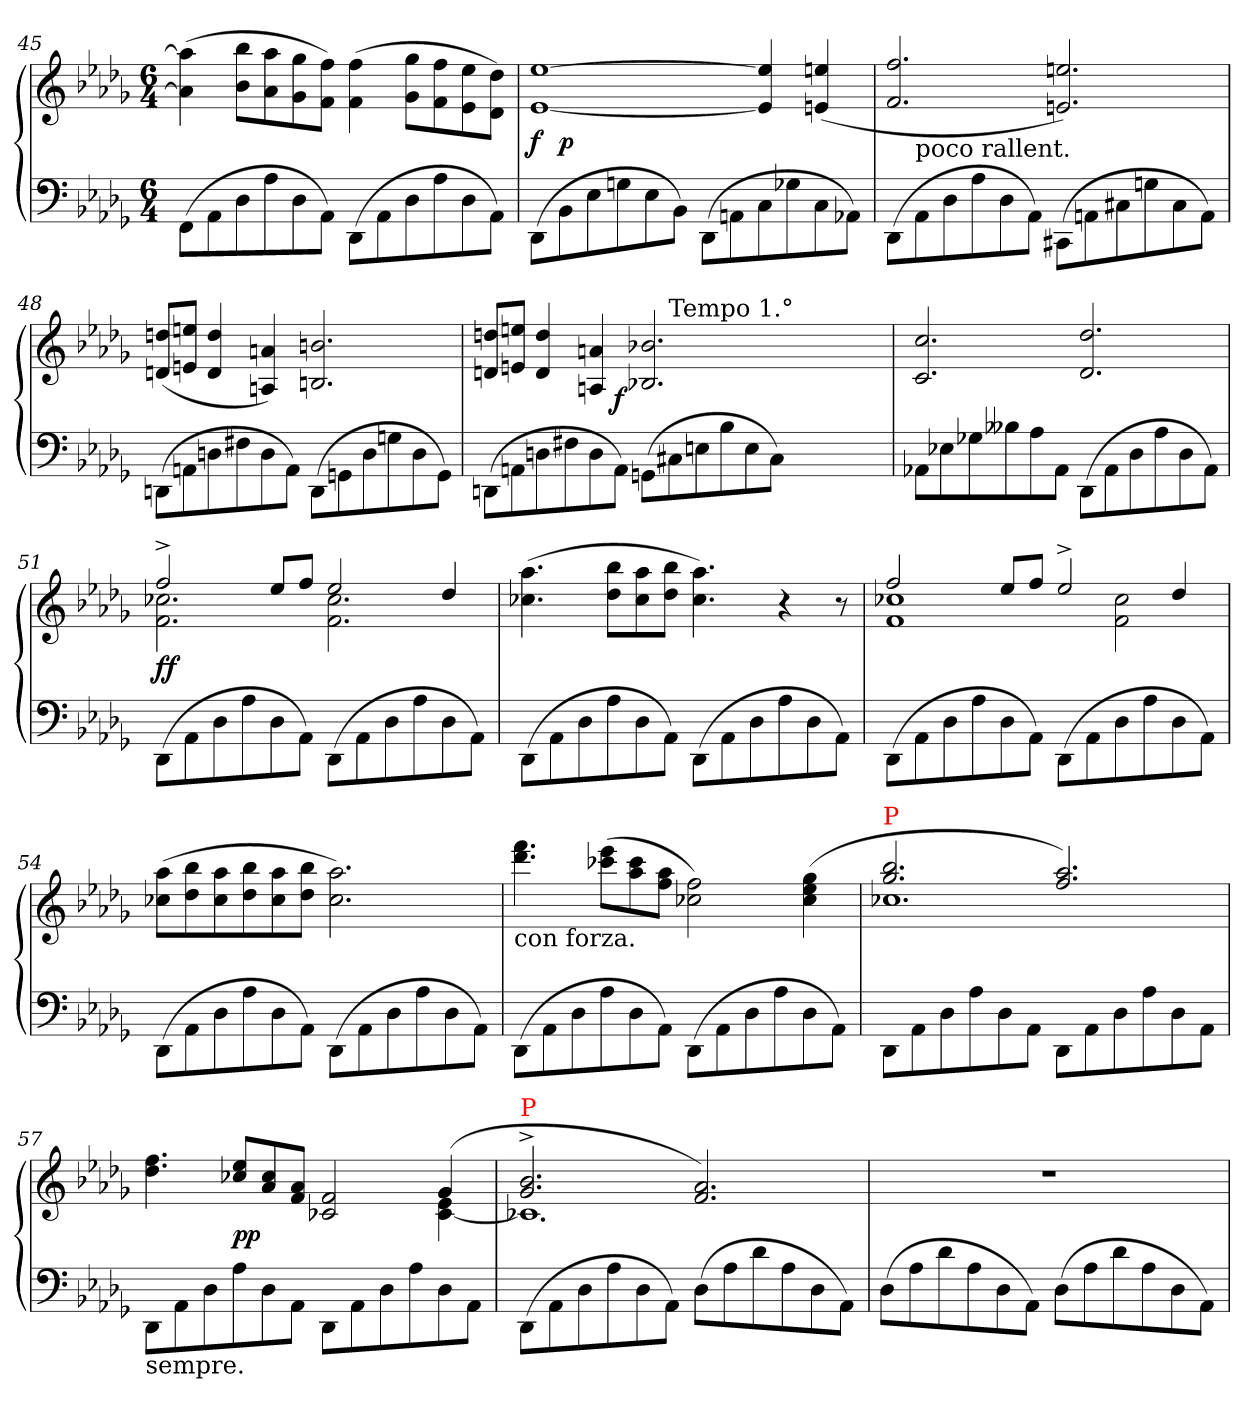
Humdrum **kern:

**kern	**kern	**dynam
*part1	*part1	*part1
*staff2	*staff1	*staff1/2
*clefF4	*clefG2	*
*k[b-e-a-d-g-]	*k[b-e-a-d-g-]	*
*b-:	*b-:	*
*M6/4	*M6/4	*
=45	=45	=45
(8FF\L	(>4aa-] 4a-]	.
8AA-	.	.
8D-	8bb- 8b-L	.
8A-	8aa- 8a-	.
8D-	8gg- 8g-	.
8AA-J)	8ff 8fJ)	.
(8DD-\L	(4ff 4f	.
8AA-	.	.
8D-	8gg- 8g-L	.
8A-	8ff 8f	.
8D-	8ee- 8e-	.
8AA-J)	8dd- 8d-J)	.
=46	=46	=46
*	*^	*
(8DD-\L	[1ee- [1e-	8ryy	f
8BB-	.	1ryy	p
8E-	.	.	.
8Gn	.	.	.
8E-	.	.	.
8BB-J)	.	.	.
(8DD-\L	.	.	.
8AAn	.	.	.
8C	4ee-] 4e-]	.	.
8G-X	.	4.ryy	.
8C	(4een 4en	.	.
8AA-XJ)	.	.	.
*	*v	*v	*
=47	=47	=47
(8DD-\L	2.ff/ 2.f/	.
!LO:TX:a:t=poco rallent.	!	!
8AA-	.	.
8D-	.	.
8A-	.	.
8D-	.	.
8AA-J)	.	.
(8CC#X\L	2.een 2.en)	.
8AAn	.	.
8C#X	.	.
8Gn	.	.
8C#	.	.
8AAJ)	.	.
=48	=48	=48
(8DDn\L	(8ddn 8dnL	.
8AAn	8een 8enJ	.
8Dn	4dd 4d	.
8F#X	.	.
8D	4an 4An)	.
8AAJ)	.	.
(8DD\L	2.bn 2.Bn	.
8GGn	.	.
8D	.	.
8Gn	.	.
8D	.	.
8GGJ)	.	.
=49	=49	=49
*	*^	*
*	*	*^	*
(8DDn\L	8ddn 8dnL	2ryy	2..ryy	.
8AAn	8een 8enJ	.	.	.
8Dn	4dd 4d	.	.	.
8F#X	.	.	.	.
8D	4an 4An	8ryy	.	.
8AAJ)	.	1.ryy	.	f
(8GGn\L	2.b-X 2.B-X	.	.	.
!	!	!	!LO:TX:a:t=Tempo 1.°	!
8C#X	.	.	1ryy	.
8En	.	.	.	.
8B-	.	.	.	.
8E	.	.	.	.
8C#J)	.	.	.	.
2ryy	2ryy	.	.	.
.	.	.	4ryy	.
8ryy	8ryy	.	.	.
*	*v	*v	*v	*
=50	=50	=50
8AA-XL	2.cc 2.c	.
8E-X	.	.
8G-X	.	.
8B--X	.	.
8A-	.	.
8AA-J	.	.
(8DD-\L	2.dd- 2.d-	.
8AA-	.	.
8D-	.	.
8A-	.	.
8D-	.	.
8AA-J)	.	.
=51	=51	=51
*	*^	*
(8DD-\L	2ff^	2.cc-X 2.f	ff
8AA-	.	.	.
8D-	.	.	.
8A-	.	.	.
8D-	8ee-L	.	.
8AA-J)	8ffJ	.	.
(8DD-\L	2ee-	2.cc- 2.f	.
8AA-	.	.	.
8D-	.	.	.
8A-	.	.	.
8D-	4dd-	.	.
8AA-J)	.	.	.
*	*v	*v	*
=52	=52	=52
(8DD-\L	(4.aa- 4.cc-X	.
8AA-	.	.
8D-	.	.
8A-	8bb- 8dd-L	.
8D-	8aa- 8cc-	.
8AA-J)	8bb- 8dd-J	.
(8DD-\L	4.aa- 4.cc-)	.
8AA-	.	.
8D-	.	.
8A-	4r	.
8D-	.	.
8AA-J)	8r	.
=53	=53	=53
*	*^	*
(8DD-\L	2ff	1cc-X 1f	.
8AA-	.	.	.
8D-	.	.	.
8A-	.	.	.
8D-	8ee-L	.	.
8AA-J)	8ffJ	.	.
(8DD-\L	2ee-^	.	.
8AA-	.	.	.
8D-	.	2cc- 2f	.
8A-	.	.	.
8D-	4dd-	.	.
8AA-J)	.	.	.
*	*v	*v	*
=54	=54	=54
(8DD-\L	(8aa- 8cc-XL	.
8AA-	8bb- 8dd-	.
8D-	8aa- 8cc-	.
8A-	8bb- 8dd-	.
8D-	8aa- 8cc-	.
8AA-J)	8bb- 8dd-J	.
(8DD-\L	2.aa- 2.cc-)	.
8AA-	.	.
8D-	.	.
8A-	.	.
8D-	.	.
8AA-J)	.	.
=55	=55	=55
!	!LO:TX:b:t=con forza.	!
(8DD-\L	4.fff 4.ddd-	.
8AA-	.	.
8D-	.	.
8A-	(8eee- 8ccc-XL	.
8D-	8ccc- 8aa-	.
8AA-J)	8aa- 8ffJ	.
(8DD-\L	2ff 2cc-X)	.
8AA-	.	.
8D-	.	.
8A-	.	.
8D-	(>4gg- 4ee- 4cc-	.
8AA-J)	.	.
=56	=56	=56
*	*^	*
!	!LO:TX:a:color=red:t=P	!	!
8DD-\L	2.bb- 2.gg-	1.cc-X	.
8AA-	.	.	.
8D-	.	.	.
8A-	.	.	.
8D-	.	.	.
8AA-J	.	.	.
8DD-\L	2.aa- 2.ff)	.	.
8AA-	.	.	.
8D-	.	.	.
8A-	.	.	.
8D-	.	.	.
8AA-J	.	.	.
=57	=57	=57	=57
!LO:TX:b:t=sempre.	!	!	!
8DD-\L	4.ff 4.dd-	2.ryy	.
8AA-	.	.	.
8D-	.	.	.
8A-	8ee-/ 8cc-X/L	.	pp
8D-	8cc- 8a-	.	.
8AA-J	8a- 8fJ	.	.
8DD-\L	2f/ 2c-X/	2ryy	.
8AA-	.	.	.
8D-	.	.	.
8A-	.	.	.
8D-	(4g-	[4c- 4e-	.
8AA-J	.	.	.
=58	=58	=58	=58
!	!LO:TX:a:color=red:t=P	!	!
(8DD-\L	2.b-^< 2.g-^<	1.c-X]	.
8AA-	.	.	.
8D-	.	.	.
8A-	.	.	.
8D-	.	.	.
8AA-J)	.	.	.
(8D-L	2.a- 2.f)	.	.
8A-	.	.	.
8d-	.	.	.
8A-	.	.	.
8D-	.	.	.
8AA-J)	.	.	.
*	*v	*v	*
=59	=59	=59
(8D-L	1.r	.
8A-	.	.
8d-	.	.
8A-	.	.
8D-	.	.
8AA-J)	.	.
(8D-L	.	.
8A-	.	.
8d-	.	.
8A-	.	.
8D-	.	.
8AA-J)	.	.
=	=	=
*-	*-	*-
